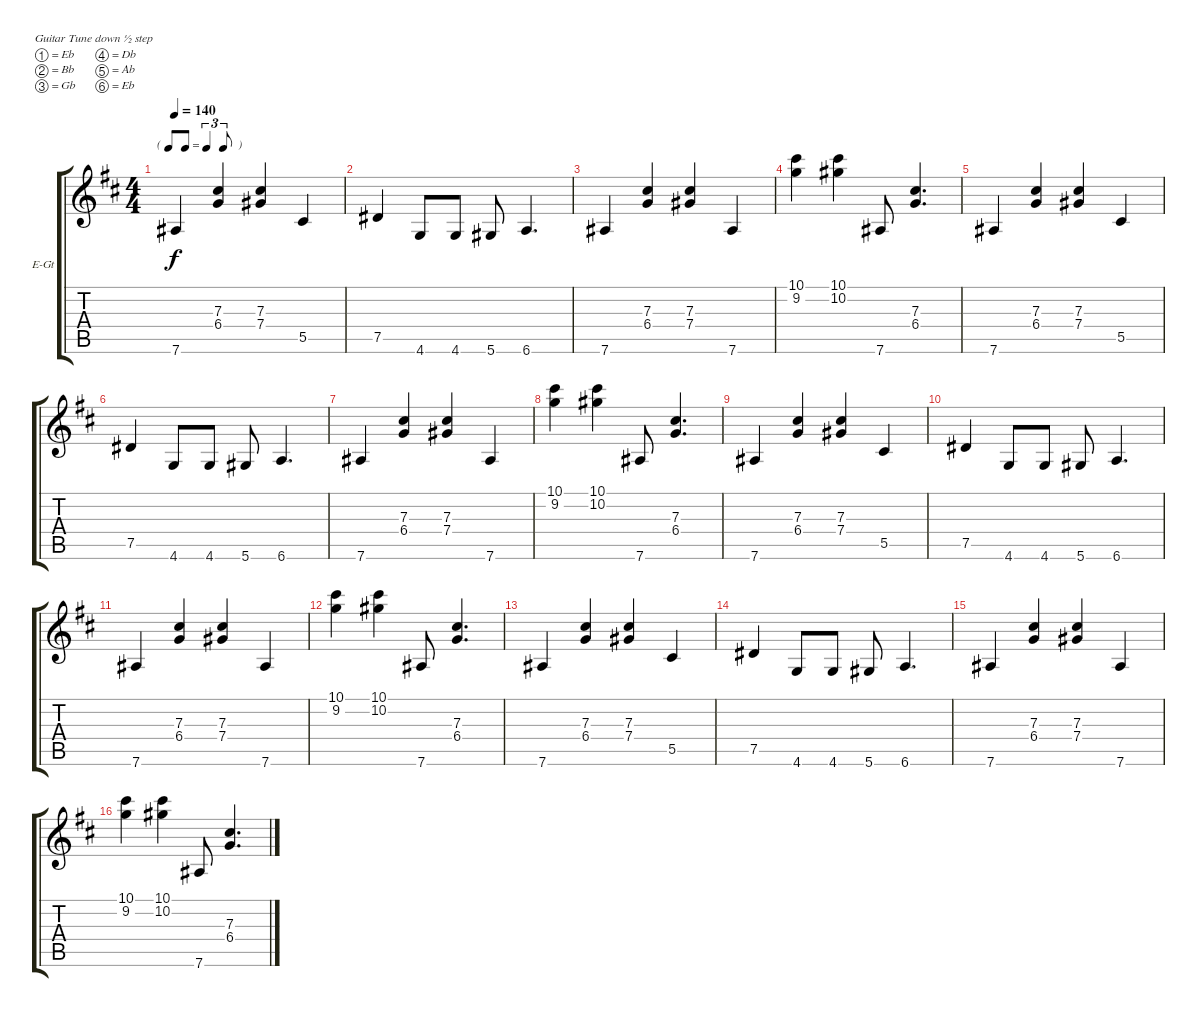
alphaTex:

\bracketExtendMode groupsimilarinstruments
\firstSystemTrackNameOrientation horizontal
\otherSystemsTrackNameOrientation horizontal
\track ("Electric Clean" "E-Gt") {instrument electricguitarclean}
\staff {score tabs}
\tuning (Eb4 Bb3 Gb3 Db3 Ab2 Eb2)
\ts (4 4)
\tf triplet8th
\tempo 140
\clef g2
\ks d
7.6.4{dy f} (7.3 6.4).4 (7.3 7.4).4 5.5.4 |
7.5.4 4.6.8 4.6.8 5.6.8 6.6.4{d} |
7.6.4 (7.3 6.4).4 (7.3 7.4).4 7.6.4 |
(10.1 9.2).4 (10.1 10.2).4 7.6.8 (7.3 6.4).4{d} |
7.6.4 (7.3 6.4).4 (7.3 7.4).4 5.5.4 |
7.5.4 4.6.8 4.6.8 5.6.8 6.6.4{d} |
7.6.4 (7.3 6.4).4 (7.3 7.4).4 7.6.4 |
(10.1 9.2).4 (10.1 10.2).4 7.6.8 (7.3 6.4).4{d} |
7.6.4 (7.3 6.4).4 (7.3 7.4).4 5.5.4 |
7.5.4 4.6.8 4.6.8 5.6.8 6.6.4{d} |
7.6.4 (7.3 6.4).4 (7.3 7.4).4 7.6.4 |
(10.1 9.2).4 (10.1 10.2).4 7.6.8 (7.3 6.4).4{d} |
7.6.4 (7.3 6.4).4 (7.3 7.4).4 5.5.4 |
7.5.4 4.6.8 4.6.8 5.6.8 6.6.4{d} |
7.6.4 (7.3 6.4).4 (7.3 7.4).4 7.6.4 |
(10.1 9.2).4 (10.1 10.2).4 7.6.8 (7.3 6.4).4{d}
